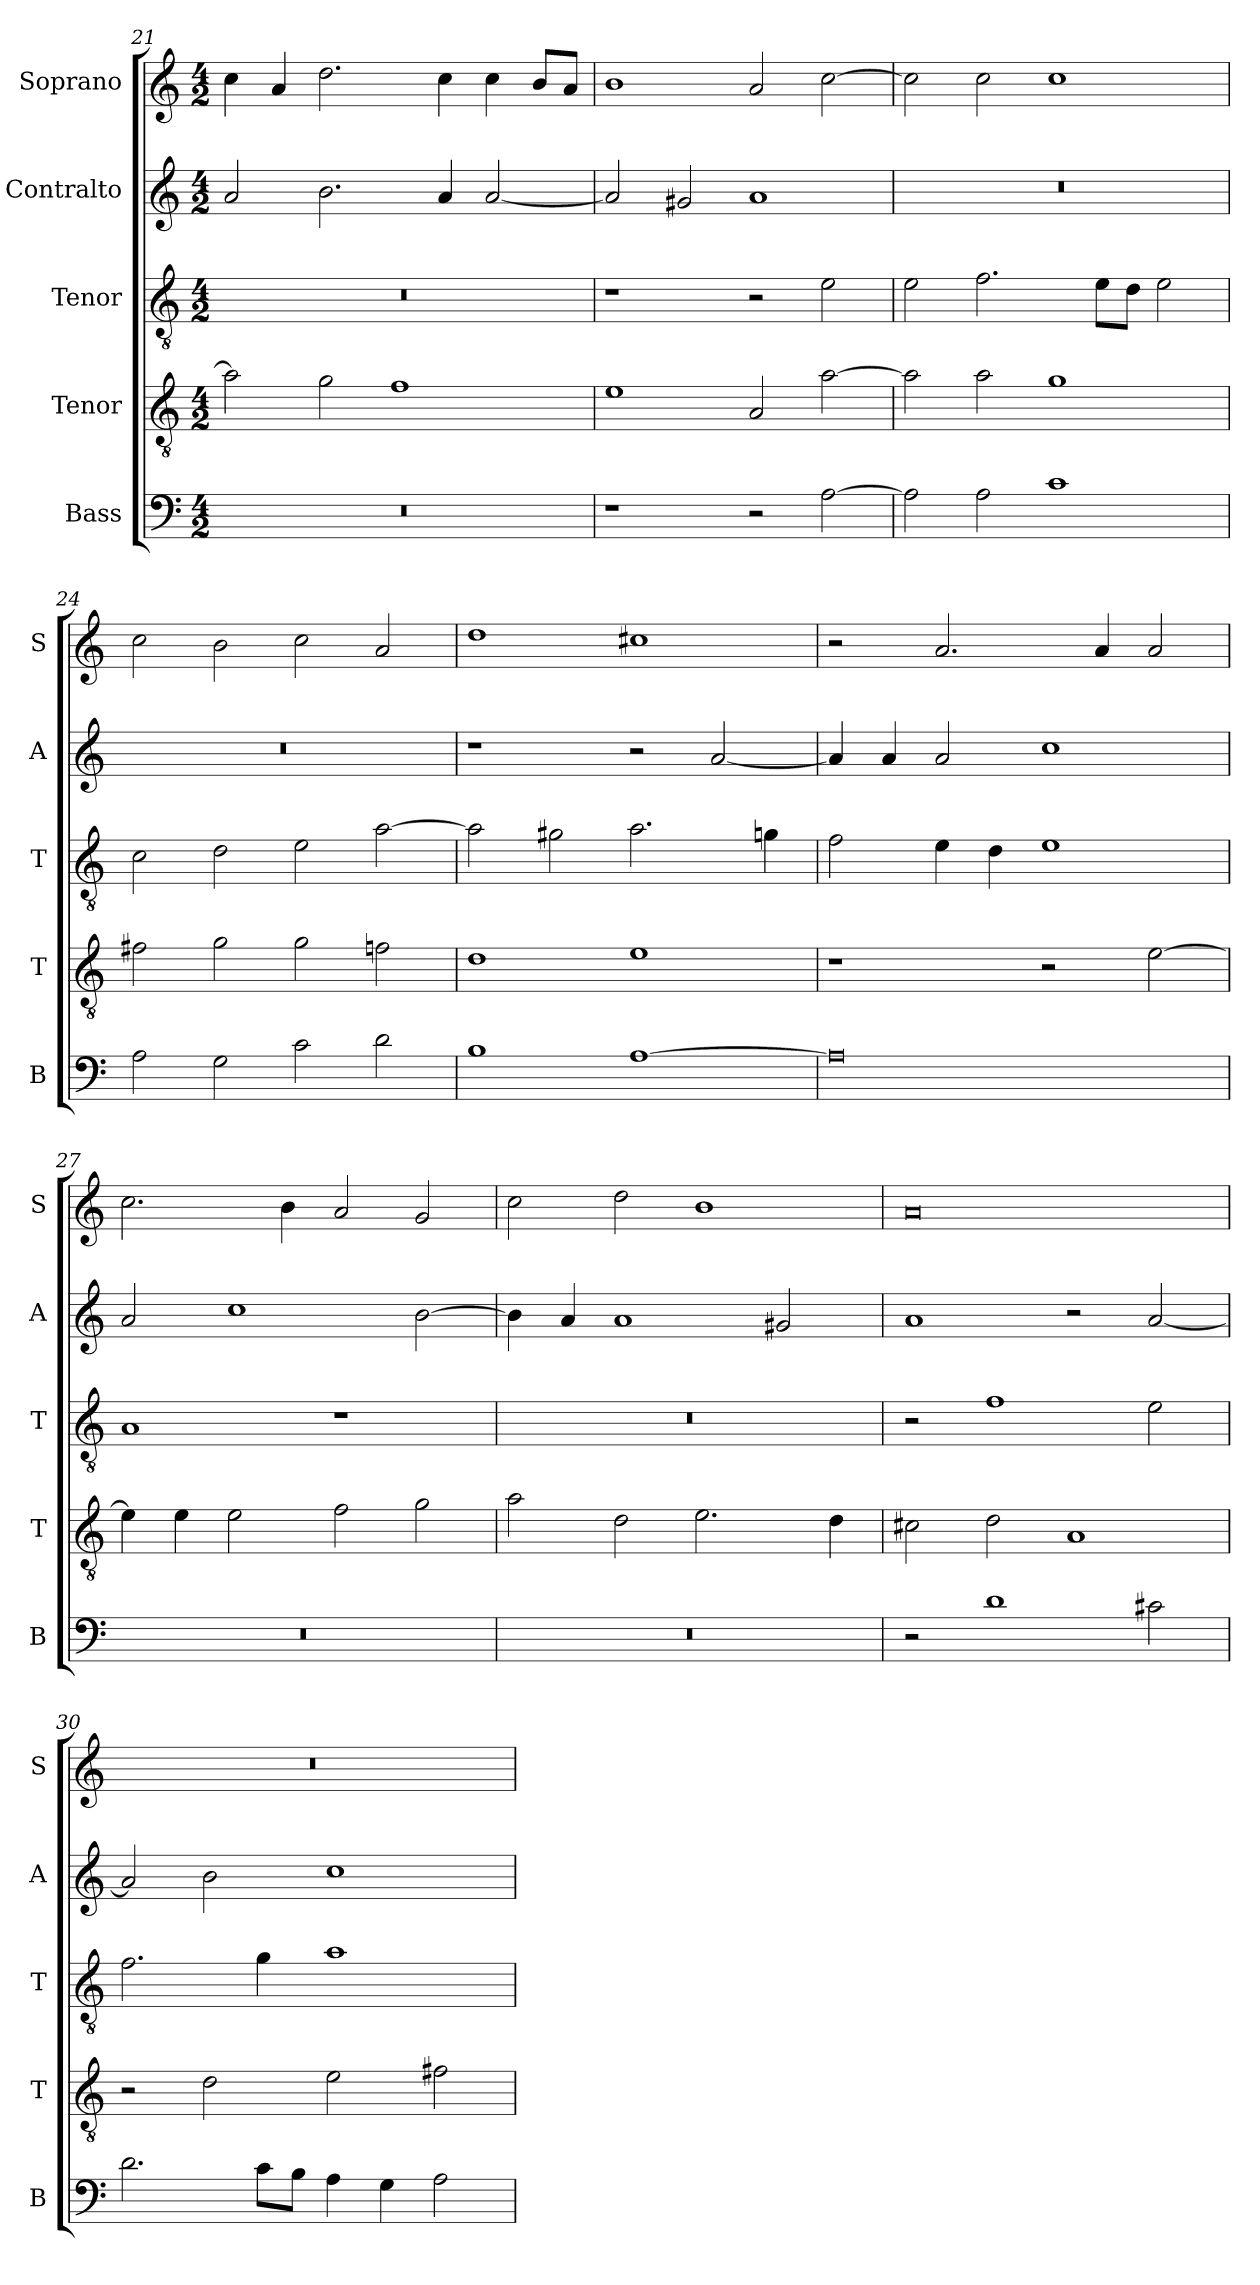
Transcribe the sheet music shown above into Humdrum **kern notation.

**kern	**kern	**kern	**kern	**kern
*part5	*part4	*part3	*part2	*part1
*staff5	*staff4	*staff3	*staff2	*staff1
*I"Bass	*I"Tenor	*I"Tenor	*I"Contralto	*I"Soprano
*I'B	*I'T	*I'T	*I'A	*I'S
*clefF4	*clefGv2	*clefGv2	*clefG2	*clefG2
*k[]	*k[]	*k[]	*k[]	*k[]
*D:dor	*D:dor	*D:dor	*D:dor	*D:dor
*M4/2	*M4/2	*M4/2	*M4/2	*M4/2
=21	=21	=21	=21	=21
0r	2a]	0r	2a	4cc
.	.	.	.	4a
.	2g	.	2.b	2.dd
.	1f	.	.	.
.	.	.	4a	4cc
.	.	.	[2a	4cc
.	.	.	.	8b/L
.	.	.	.	8a/J
=22	=22	=22	=22	=22
1r	1e	1r	2a]	1b
.	.	.	2g#X	.
2r	2A	2r	1a	2a
[2A	[2a	2e	.	[2cc
=23	=23	=23	=23	=23
2A]	2a]	2e	0r	2cc]
2A	2a	2.f	.	2cc
1c	1g	.	.	1cc
.	.	8e\L	.	.
.	.	8d\J	.	.
.	.	2e	.	.
=24	=24	=24	=24	=24
2A	2f#X	2c	0r	2cc
2G	2g	2d	.	2b
2c	2g	2e	.	2cc
2d	2fn	[2a	.	2a
=25	=25	=25	=25	=25
1B	1d	2a]	1r	1dd
.	.	2g#X	.	.
[1A	1e	2.a	2r	1cc#X
.	.	.	[2a	.
.	.	4gn	.	.
=26	=26	=26	=26	=26
0A]	1r	2f	4a]	2r
.	.	.	4a	.
.	.	4e	2a	2.a
.	.	4d	.	.
.	2r	1e	1cc	.
.	.	.	.	4a
.	[2e	.	.	2a
=27	=27	=27	=27	=27
0r	4e]	1A	2a	2.cc
.	4e	.	.	.
.	2e	.	1cc	.
.	.	.	.	4b
.	2f	1r	.	2a
.	2g	.	[2b	2g
=28	=28	=28	=28	=28
0r	2a	0r	4b]	2cc
.	.	.	4a	.
.	2d	.	1a	2dd
.	2.e	.	.	1b
.	.	.	2g#X	.
.	4d	.	.	.
=29	=29	=29	=29	=29
2r	2c#X	2r	1a	0a
1d	2d	1f	.	.
.	1A	.	2r	.
2c#X	.	2e	[2a	.
=30	=30	=30	=30	=30
2.d	2r	2.f	2a]	0r
.	2d	.	2b	.
8c\L	.	4g	.	.
8B\J	.	.	.	.
4A	2e	1a	1cc	.
4G	.	.	.	.
2A	2f#X	.	.	.
=	=	=	=	=
*-	*-	*-	*-	*-
